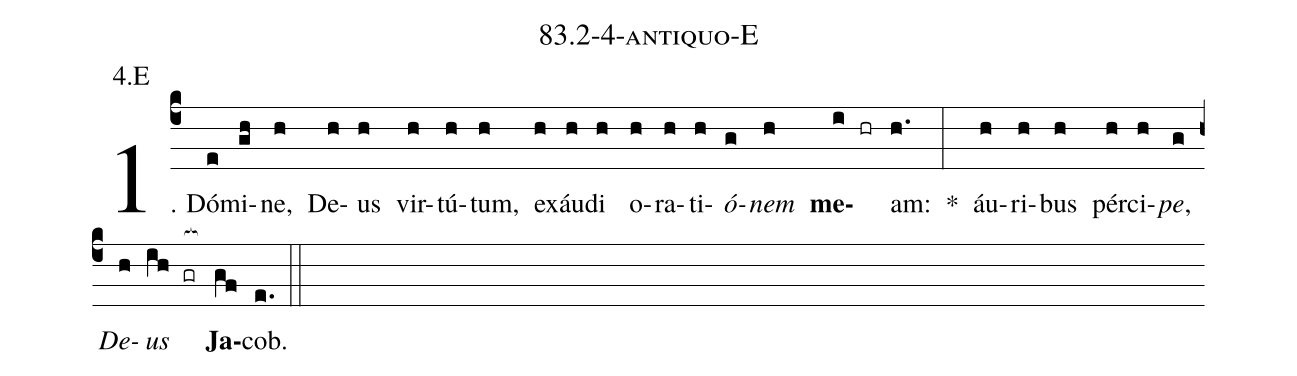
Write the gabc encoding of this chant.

name: 83.2-4-antiquo-E;
annotation: 4.E;
%%
(c4)1. Dó(e)mi(gh)ne,(h) De(h)us(h) vir(h)tú(h)tum,(h) ex(h)áu(h)di(h) o(h)ra(h)ti(h)<i>ó</i>(g)<i>nem</i>(h) <b>me</b>(i hr)am:(h.) *(:) áu(h)ri(h)bus(h) pér(h)ci(h)<i>pe</i>,(g) <i>De</i>(h)<i>us</i>(ih gr[ocb:1{]) <b>Ja</b>(gf[ocb:0}])cob.(e.) (::)


%E(h) u(g) o(h) u(ih) a(gf) e.(e.) (::)
